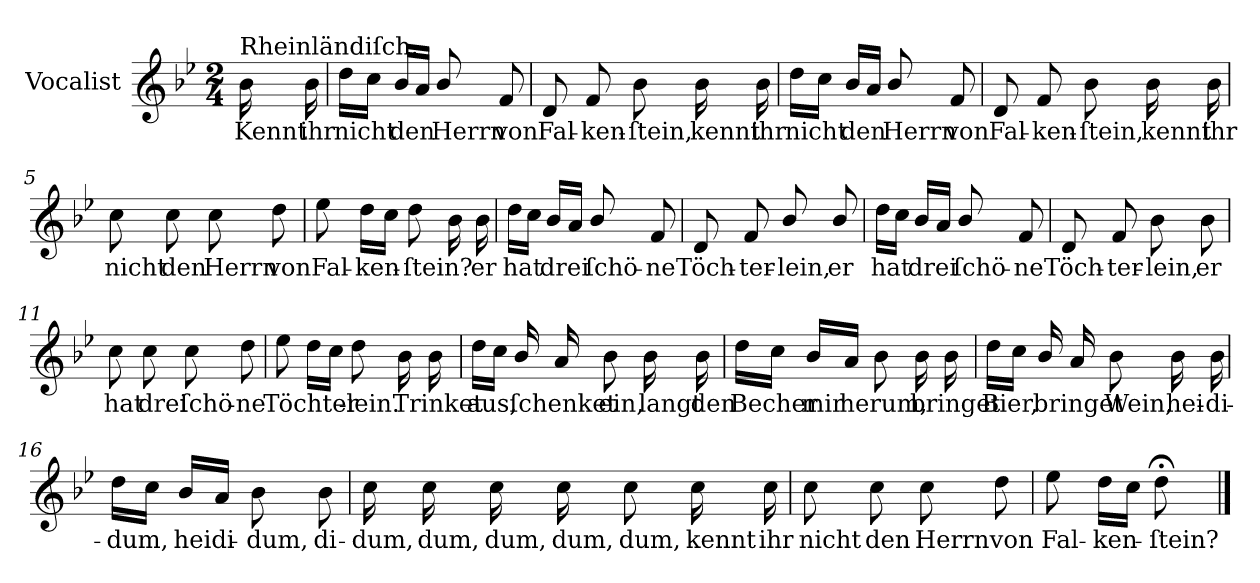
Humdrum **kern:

**kern	**text
*part1	*part1
*staff1	*staff1
*I"Vocalist	*
*k[b-e-]	*
*B-:	*
*M2/4	*
=	=
!LO:TX:a:t=Rheinländiſch.	!
16b-	Kennt
16b-	ihr
=1	=1
16ddLL	nicht
16ccJJ	.
16b-LL	den
16aJJ	.
8b-/	Herrn
8f	von
=2	=2
8d	Fal-
8f	-ken-
8b-	-ſtein,
16b-	kennt
16b-	ihr
=3	=3
16ddLL	nicht
16ccJJ	.
16b-LL	den
16aJJ	.
8b-/	Herrn
8f	von
=4	=4
8d	Fal-
8f	-ken-
8b-	-ſtein,
16b-	kennt
16b-	ihr
=5	=5
8cc	nicht
8cc	den
8cc	Herrn
8dd	von
=6	=6
8ee-	Fal-
16ddLL	-ken-
16ccJJ	.
8dd	-ſtein?
16b-	.
16b-	er
=7	=7
16ddLL	hat
16ccJJ	.
16b-LL	drei
16aJJ	.
8b-/	ſchö-
8f	-ne
=8	=8
8d	Töch-
8f	-ter-
8b-/	-lein,
8b-/	er
=9	=9
16ddLL	hat
16ccJJ	.
16b-LL	drei
16aJJ	.
8b-/	ſchö-
8f	-ne
=10	=10
8d	Töch-
8f	-ter-
8b-	-lein,
8b-	er
=11	=11
8cc	hat
8cc	drei
8cc	ſchö-
8dd	-ne
=12	=12
8ee-	Töchter-
16ddLL	.
16ccJJ	.
8dd	-lein.
16b-	Trinket
16b-	.
=13	=13
16ddLL	aus,
16ccJJ	.
16b-/	ſchenket
16a	.
8b-	ein,
16b-	langt
16b-	den
=14	=14
16ddLL	Becher
16ccJJ	.
16b-LL	mir
16aJJ	herum,
8b-	.
16b-	bringet
16b-	.
=15	=15
16ddLL	Bier,
16ccJJ	.
16b-/	bringet
16a	.
8b-	Wein,
16b-	hei-
16b-	-di-
=16	=16
16ddLL	-dum,
16ccJJ	.
16b-LL	heidi-
16aJJ	.
8b-	-dum,
8b-	di-
=17	=17
16cc	-dum,
16cc	dum,
16cc	dum,
16cc	dum,
8cc	dum,
16cc	kennt
16cc	ihr
=18	=18
8cc	nicht
8cc	den
8cc	Herrn
8dd	von
=19	=19
8ee-	Fal-
16ddLL	-ken-
16ccJJ	.
8dd;<	-ſtein?
==	==
*-	*-
